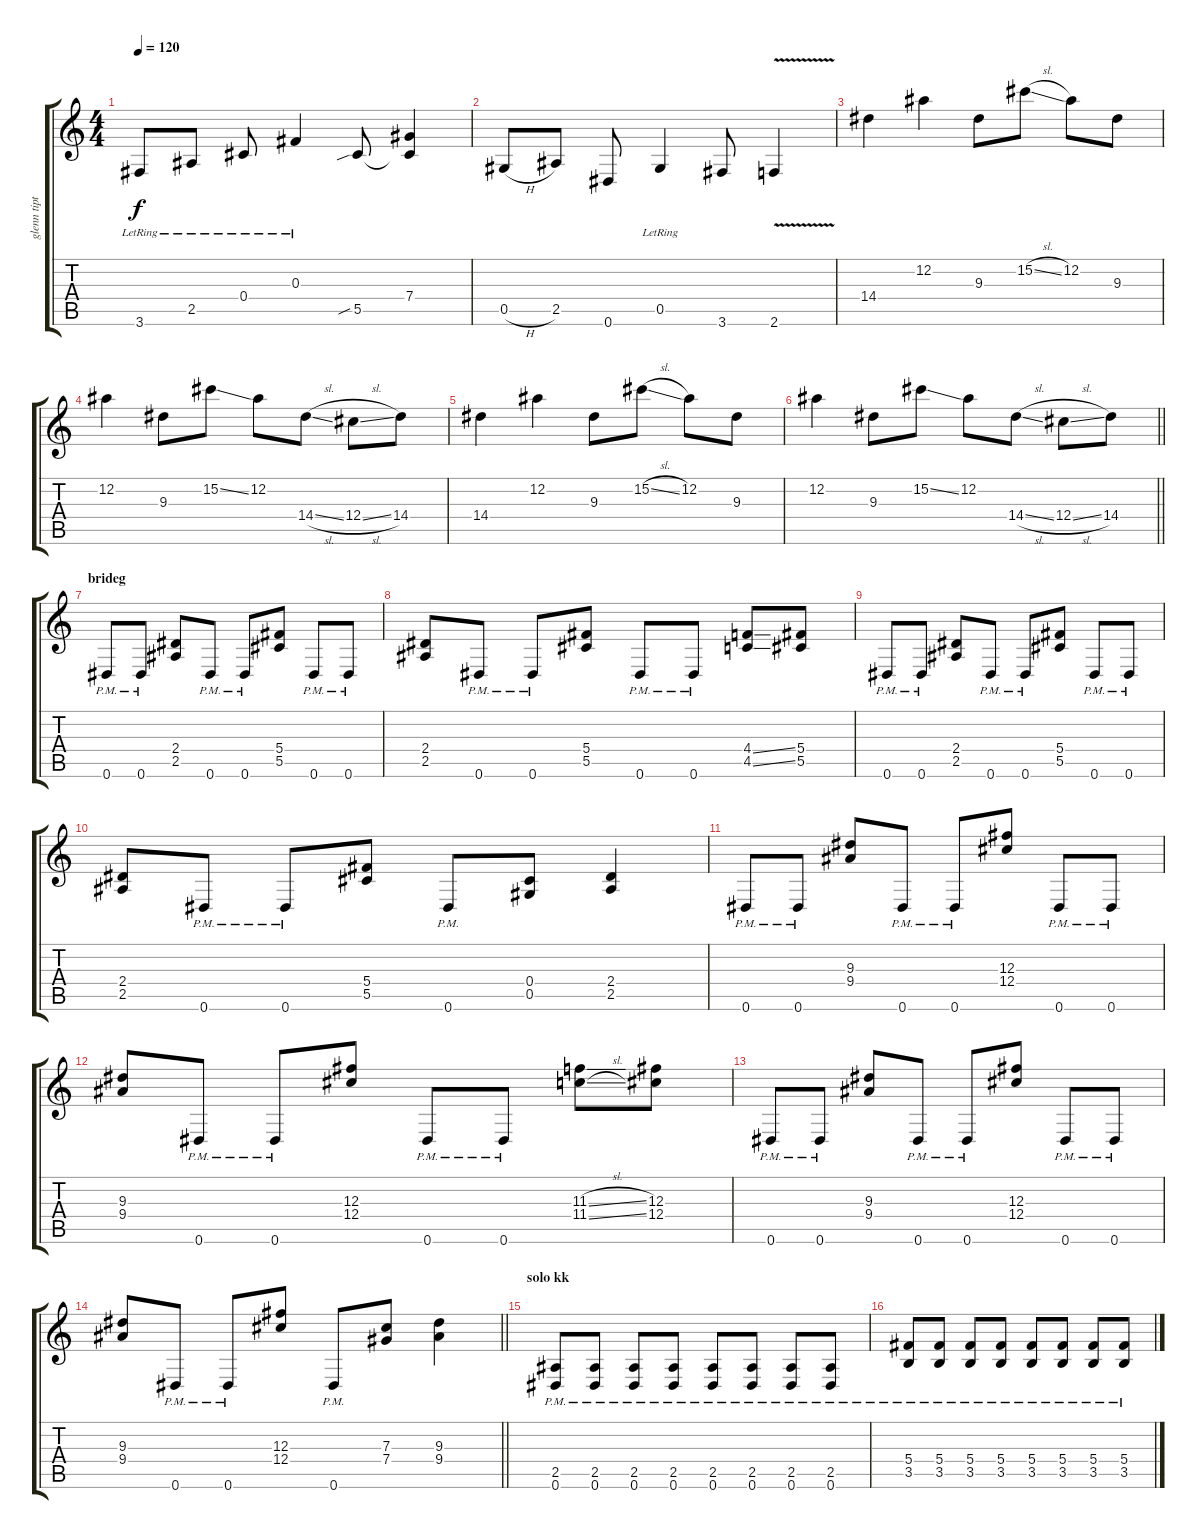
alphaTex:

\track ("glenn tipton" "glenn tipt") {instrument acousticguitarsteel}
\staff {score tabs}
\tuning (Eb4 Bb3 Gb3 Db3 Ab2 Eb2) {hide}
\ts (4 4)
\tempo 120
\clef g2
\ks c
3.6{lr}.8{dy f} 2.5{lr}.8 0.4{lr}.8 0.3{lr}.4 5.5{sib}.8 (7.4 5.5{t}).4 |
0.5{h}.8 2.5.8 0.6.8 0.5{lr}.4 3.6.8 2.6{v}.4 |
14.4.4 12.2.4 9.3.8 15.2{sl}.8 12.2.8 9.3.8 |
12.2.4 9.3.8 15.2{ss}.8 12.2.8 14.4{sl}.8 12.4{sl}.8 14.4.8 |
14.4.4 12.2.4 9.3.8 15.2{sl}.8 12.2.8 9.3.8 |
\barLineRight lightlight
12.2.4 9.3.8 15.2{ss}.8 12.2.8 14.4{sl}.8 12.4{sl}.8 14.4.8 |
\section ("" "brideg")
0.6{pm}.8 0.6{pm}.8 (2.4 2.5).8 0.6{pm}.8 0.6{pm}.8 (5.4 5.5).8 0.6{pm}.8 0.6{pm}.8 |
(2.4 2.5).8 0.6{pm}.8 0.6{pm}.8 (5.4 5.5).8 0.6{pm}.8 0.6{pm}.8 (4.4{ss} 4.5{ss}).8 (5.4 5.5).8 |
0.6{pm}.8 0.6{pm}.8 (2.4 2.5).8 0.6{pm}.8 0.6{pm}.8 (5.4 5.5).8 0.6{pm}.8 0.6{pm}.8 |
(2.4 2.5).8 0.6{pm}.8 0.6{pm}.8 (5.4 5.5).8 0.6{pm}.8 (0.4 0.5).8 (2.4 2.5).4 |
0.6{pm}.8 0.6{pm}.8 (9.3 9.4).8 0.6{pm}.8 0.6{pm}.8 (12.3 12.4).8 0.6{pm}.8 0.6{pm}.8 |
(9.3 9.4).8 0.6{pm}.8 0.6{pm}.8 (12.3 12.4).8 0.6{pm}.8 0.6{pm}.8 (11.3{sl} 11.4{sl}).8 (12.3 12.4).8 |
0.6{pm}.8 0.6{pm}.8 (9.3 9.4).8 0.6{pm}.8 0.6{pm}.8 (12.3 12.4).8 0.6{pm}.8 0.6{pm}.8 |
\barLineRight lightlight
(9.3 9.4).8 0.6{pm}.8 0.6{pm}.8 (12.3 12.4).8 0.6{pm}.8 (7.3 7.4).8 (9.3 9.4).4 |
\section ("" "solo kk")
(2.5{pm} 0.6{pm}).8 (2.5{pm} 0.6{pm}).8 (2.5{pm} 0.6{pm}).8 (2.5{pm} 0.6{pm}).8 (2.5{pm} 0.6{pm}).8 (2.5{pm} 0.6{pm}).8 (2.5{pm} 0.6{pm}).8 (2.5{pm} 0.6{pm}).8 |
(5.4 3.5{pm}).8 (5.4 3.5{pm}).8 (5.4 3.5{pm}).8 (5.4 3.5{pm}).8 (5.4 3.5{pm}).8 (5.4 3.5{pm}).8 (5.4 3.5{pm}).8 (5.4 3.5{pm}).8
